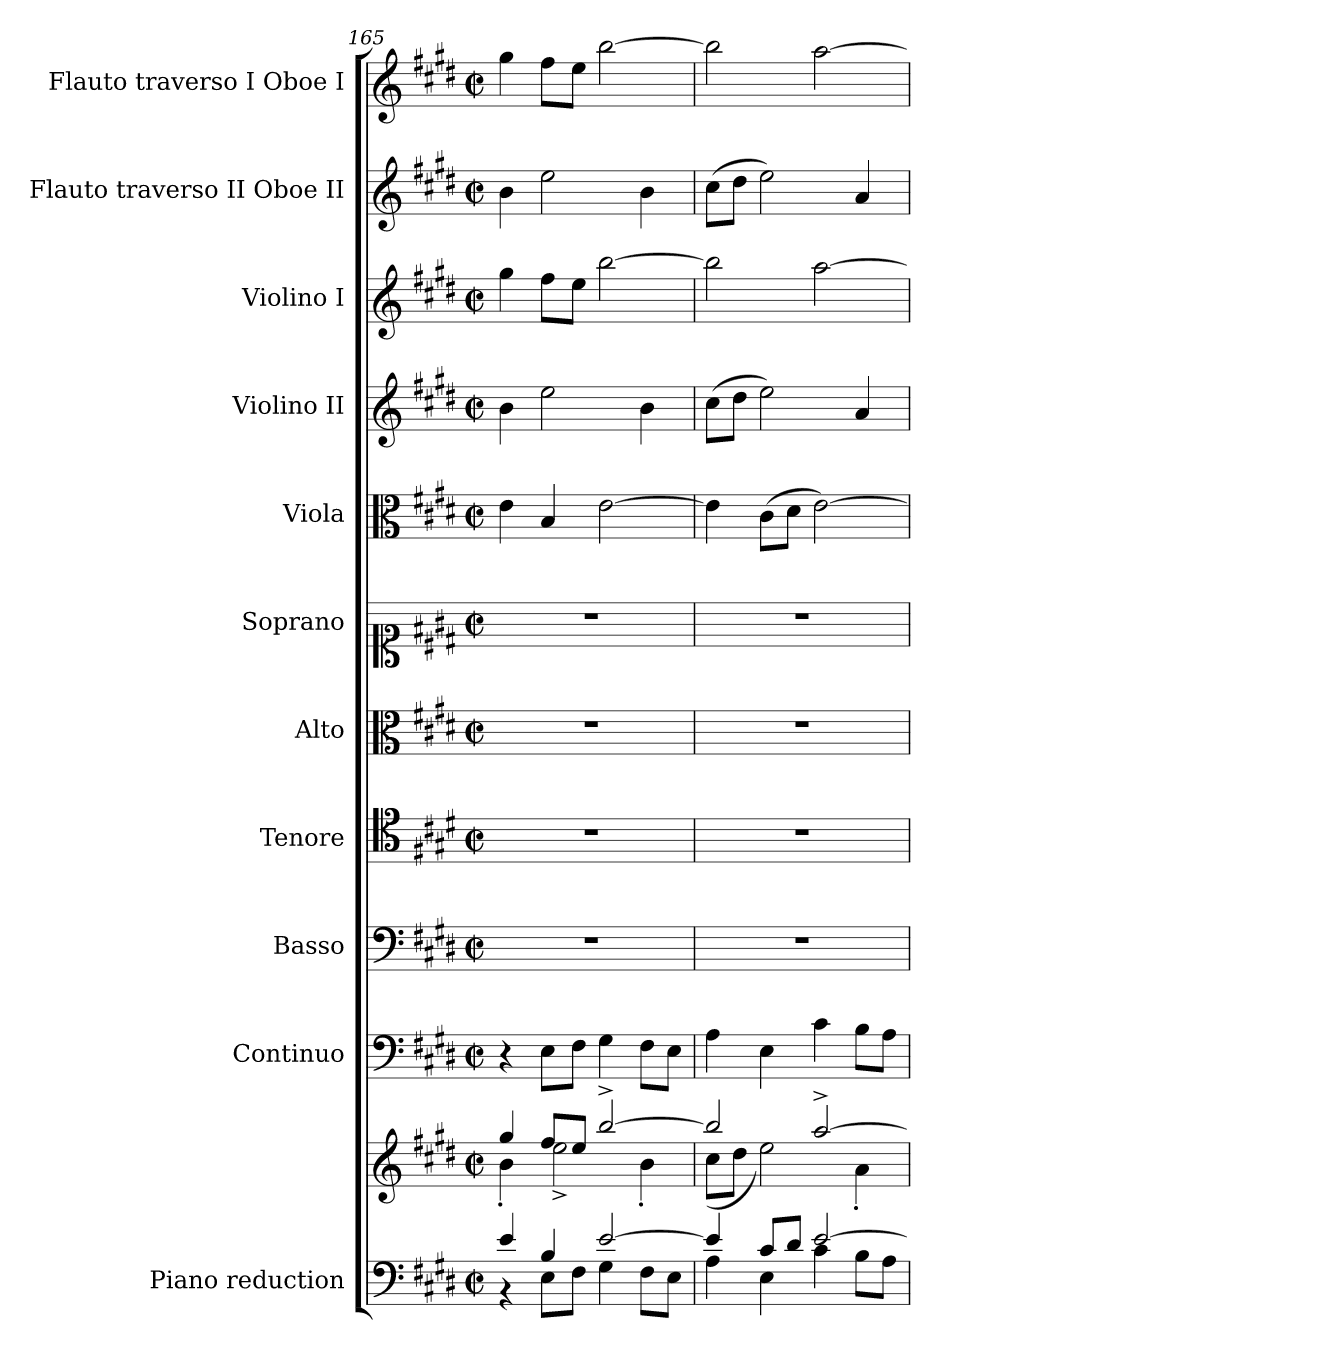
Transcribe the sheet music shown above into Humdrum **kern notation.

**kern	**kern	**kern	**kern	**kern	**kern	**kern	**kern	**kern	**kern	**kern	**kern
*part11	*part11	*part10	*part9	*part8	*part7	*part6	*part5	*part4	*part3	*part2	*part1
*staff12	*staff11	*staff10	*staff9	*staff8	*staff7	*staff6	*staff5	*staff4	*staff3	*staff2	*staff1
*I"Piano reduction	*	*I"Continuo	*I"Basso	*I"Tenore	*I"Alto	*I"Soprano	*I"Viola	*I"Violino II	*I"Violino I	*I"Flauto traverso II Oboe II	*I"Flauto traverso I Oboe I
*I'Pno	*	*	*	*	*	*	*	*	*	*I'Ob	*I'Ob
*clefF4	*clefG2	*clefF4	*clefF4	*clefC4	*clefC3	*clefC1	*clefC3	*clefG2	*clefG2	*clefG2	*clefG2
*k[f#c#g#d#]	*k[f#c#g#d#]	*k[f#c#g#d#]	*k[f#c#g#d#]	*k[f#c#g#d#]	*k[f#c#g#d#]	*k[f#c#g#d#]	*k[f#c#g#d#]	*k[f#c#g#d#]	*k[f#c#g#d#]	*k[f#c#g#d#]	*k[f#c#g#d#]
*M2/2	*M2/2	*M2/2	*M2/2	*M2/2	*M2/2	*M2/2	*M2/2	*M2/2	*M2/2	*M2/2	*M2/2
*met(c|)	*met(c|)	*met(c|)	*met(c|)	*met(c|)	*met(c|)	*met(c|)	*met(c|)	*met(c|)	*met(c|)	*met(c|)	*met(c|)
=165	=165	=165	=165	=165	=165	=165	=165	=165	=165	=165	=165
*^	*^	*	*	*	*	*	*	*	*	*	*
4e/	4r	4gg#/	4b'\	4r	1r	1r	1r	1r	4e\	4b\	4gg#\	4b\	4gg#\
4B/	8E\L	8ff#/L	2ee^\	8E\L	.	.	.	.	4B/	2ee\	8ff#\L	2ee\	8ff#\L
.	8F#\J	8ee/J	.	8F#\J	.	.	.	.	.	.	8ee\J	.	8ee\J
[2e/	4G#\	[2bb^/	.	4G#\	.	.	.	.	[2e\	.	[2bb\	.	[2bb\
.	8F#\L	.	4b'\	8F#\L	.	.	.	.	.	4b\	.	4b\	.
.	8E\J	.	.	8E\J	.	.	.	.	.	.	.	.	.
=166	=166	=166	=166	=166	=166	=166	=166	=166	=166	=166	=166	=166	=166
4e/]	4A\	2bb/]	(<8cc#\L	4A\	1r	1r	1r	1r	4e\]	(>8cc#\L	2bb\]	(>8cc#\L	2bb\]
.	.	.	8dd#\J	.	.	.	.	.	.	8dd#\J	.	8dd#\J	.
8c#/L	4E\	.	2ee\)	4E\	.	.	.	.	(>8c#\L	2ee\)	.	2ee\)	.
8d#/J	.	.	.	.	.	.	.	.	8d#\J	.	.	.	.
[2e/	4c#\	[2aa^/	.	4c#\	.	.	.	.	[2e\)	.	[2aa\	.	[2aa\
.	8B\L	.	4a'\	8B\L	.	.	.	.	.	4a/	.	4a/	.
.	8A\J	.	.	8A\J	.	.	.	.	.	.	.	.	.
*v	*v	*	*	*	*	*	*	*	*	*	*	*	*
*	*v	*v	*	*	*	*	*	*	*	*	*	*
=	=	=	=	=	=	=	=	=	=	=	=
*-	*-	*-	*-	*-	*-	*-	*-	*-	*-	*-	*-
